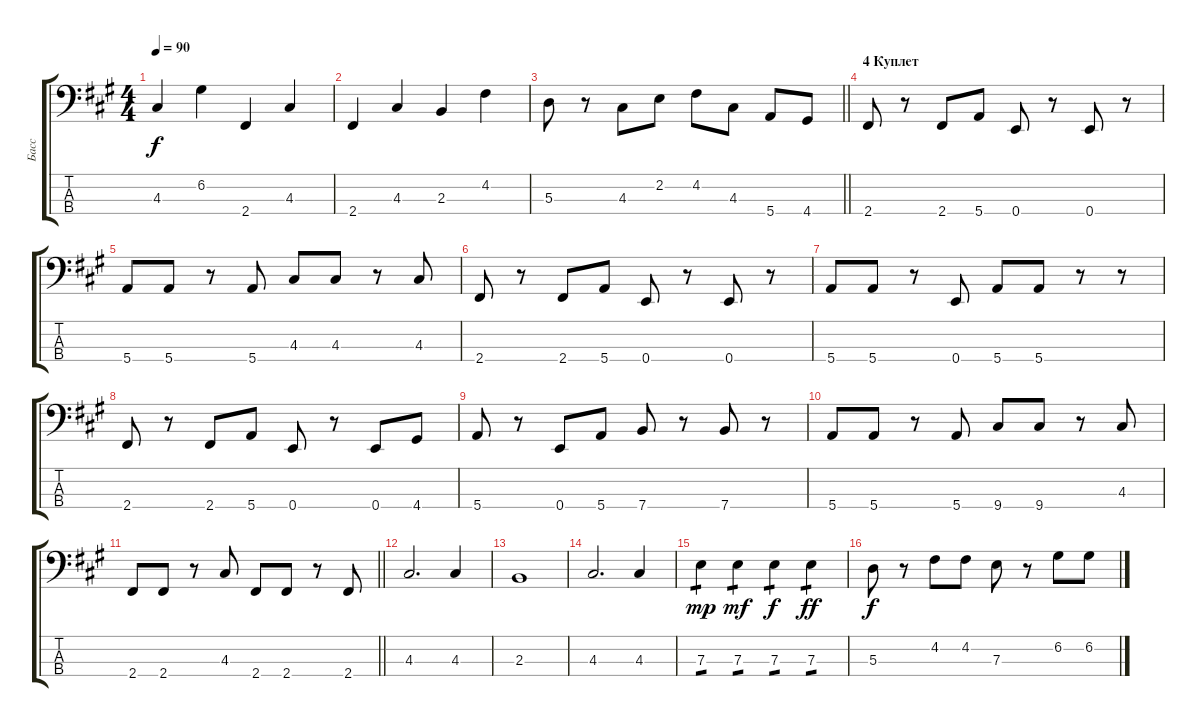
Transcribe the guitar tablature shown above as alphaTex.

\track ("Басс" "Басс") {instrument electricbassfinger}
\staff {score tabs}
\tuning (G2 D2 A1 E1) {hide}
\ts (4 4)
\tempo 90
\clef f4
\ks f#minor
4.3.4{dy f} 6.2.4 2.4.4 4.3.4 |
2.4.4 4.3.4 2.3.4 4.2.4 |
\barLineRight lightlight
5.3.8 r.8 4.3.8 2.2.8 4.2.8 4.3.8 5.4.8 4.4.8 |
\section ("" "4 Куплет")
2.4.8 r.8 2.4.8 5.4.8 0.4.8 r.8 0.4.8 r.8 |
5.4.8 5.4.8 r.8 5.4.8 4.3.8 4.3.8 r.8 4.3.8 |
2.4.8 r.8 2.4.8 5.4.8 0.4.8 r.8 0.4.8 r.8 |
5.4.8 5.4.8 r.8 0.4.8 5.4.8 5.4.8 r.8 r.8 |
2.4.8 r.8 2.4.8 5.4.8 0.4.8 r.8 0.4.8 4.4.8 |
5.4.8 r.8 0.4.8 5.4.8 7.4.8 r.8 7.4.8 r.8 |
5.4.8 5.4.8 r.8 5.4.8 9.4.8 9.4.8 r.8 4.3.8 |
\barLineRight lightlight
2.4.8 2.4.8 r.8 4.3.8 2.4.8 2.4.8 r.8 2.4.8 |
4.3.2{d} 4.3.4 |
2.3.1 |
4.3.2{d} 4.3.4 |
7.3.4{tp 1 dy mp} 7.3.4{tp 1 dy mf} 7.3.4{tp 1 dy f} 7.3.4{tp 1 dy ff} |
5.3.8{dy f} r.8 4.2.8 4.2.8 7.3.8 r.8 6.2.8 6.2.8
